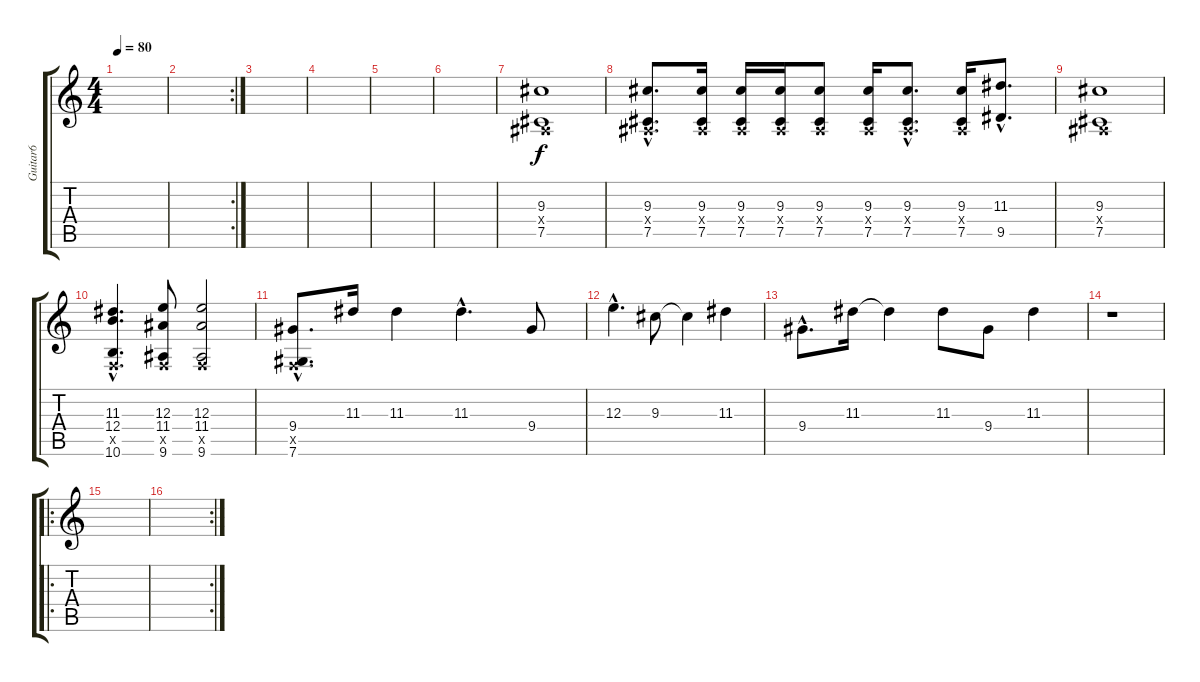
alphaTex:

\track ("Guitar6" "Guitar6") {instrument acousticguitarnylon}
\staff {score tabs}
\tuning (Db4 Ab3 E3 B2 Gb2 Db2) {hide}
\ts (4 4)
\tempo 80
\clef g2
\ks c
|
\rc 2
|
|
|
|
|
(9.3 -1.4{x} 7.5).1 |
(9.3{hac} -1.4{hac x} 7.5{hac}).8{d} (9.3 -1.4{x} 7.5).16 (9.3 -1.4{x} 7.5).16 (9.3 -1.4{x} 7.5).16 (9.3 -1.4{x} 7.5).8 (9.3 -1.4{x} 7.5).16 (9.3{hac} -1.4{hac x} 7.5{hac}).8{d} (9.3 -1.4{x} 7.5).16 (11.3{hac} 9.5{hac}).8{d} |
(9.3 -1.4{x} 7.5).1 |
(11.3{hac} 12.4{hac} -1.5{hac x} 10.6{hac}).4{d} (12.3 11.4 -1.5{x} 9.6).8 (12.3 11.4 -1.5{x} 9.6).2 |
(9.4{hac} -1.5{hac x} 7.6{hac}).8{d} 11.3.16 11.3.4 11.3{hac}.4{d} 9.4.8 |
12.3{hac}.4{d} 9.3.8 9.3{t}.4 11.3.4 |
9.4{hac}.8{d} 11.3.16 11.3{t}.4 11.3.8 9.4.8 11.3.4 |
r.1 |
\ro
|
\rc 2
